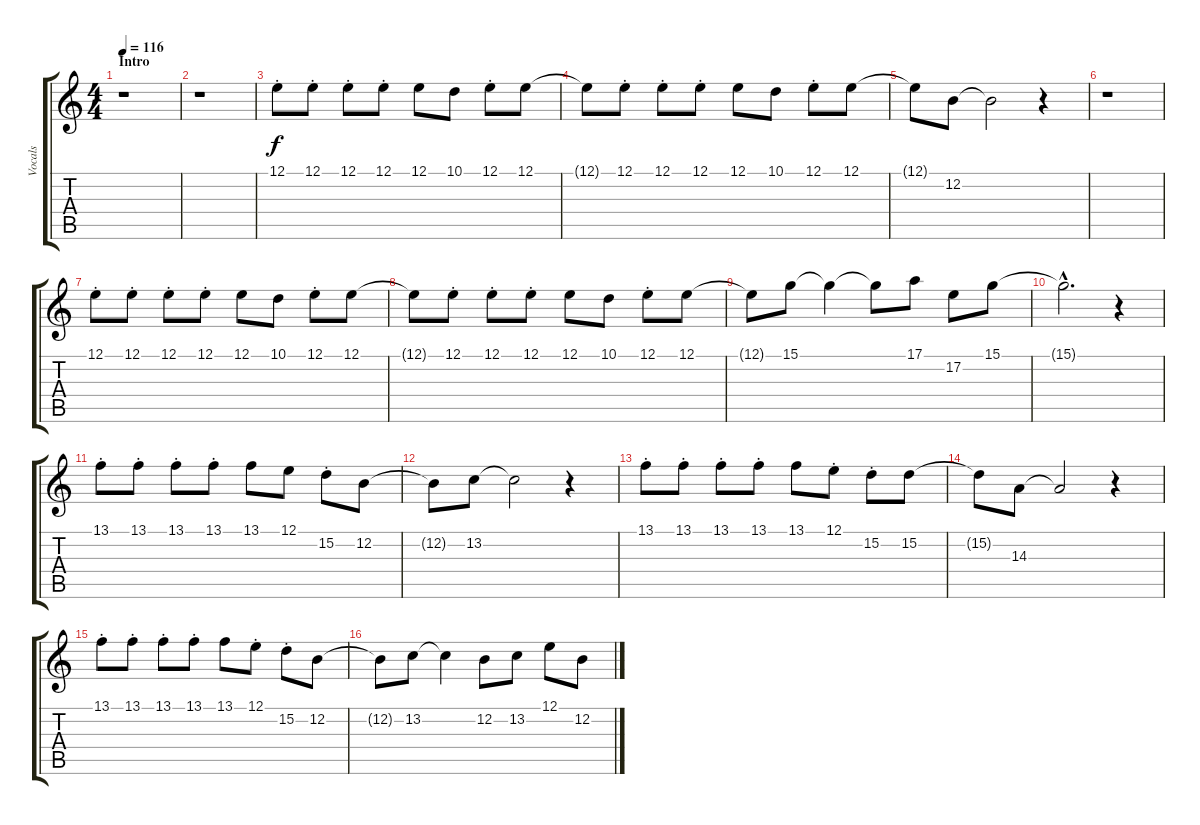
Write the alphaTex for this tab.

\track ("Vocals" "Vocals") {instrument englishhorn}
\staff {score tabs}
\tuning (E4 B3 G3 D3 A2 E2) {hide}
\ts (4 4)
\section ("" "Intro")
\tempo 116
\clef g2
\ks c
r.1{dy f instrument englishhorn} |
r.1 |
12.1{st}.8 12.1{st}.8 12.1{st}.8 12.1{st}.8 12.1.8 10.1.8 12.1{st}.8 12.1.8 |
12.1{t}.8 12.1{st}.8 12.1{st}.8 12.1{st}.8 12.1.8 10.1.8 12.1{st}.8 12.1.8 |
12.1{t}.8 12.2.8 12.2{t}.2 r.4 |
r.1 |
12.1{st}.8 12.1{st}.8 12.1{st}.8 12.1{st}.8 12.1.8 10.1.8 12.1{st}.8 12.1.8 |
12.1{t}.8 12.1{st}.8 12.1{st}.8 12.1{st}.8 12.1.8 10.1.8 12.1{st}.8 12.1.8 |
12.1{t}.8 15.1.8 15.1{t}.4 15.1{t}.8 17.1.8 17.2.8 15.1.8 |
15.1{hac t}.2{d} r.4 |
13.1{st}.8 13.1{st}.8 13.1{st}.8 13.1{st}.8 13.1.8 12.1.8 15.2{st}.8 12.2.8 |
12.2{t}.8 13.2.8 13.2{t}.2 r.4 |
13.1{st}.8 13.1{st}.8 13.1{st}.8 13.1{st}.8 13.1.8 12.1{st}.8 15.2{st}.8 15.2.8 |
15.2{t}.8 14.3.8 14.3{t}.2 r.4 |
13.1{st}.8 13.1{st}.8 13.1{st}.8 13.1{st}.8 13.1.8 12.1{st}.8 15.2{st}.8 12.2.8 |
12.2{t}.8 13.2.8 13.2{t}.4 12.2.8 13.2.8 12.1.8 12.2.8
